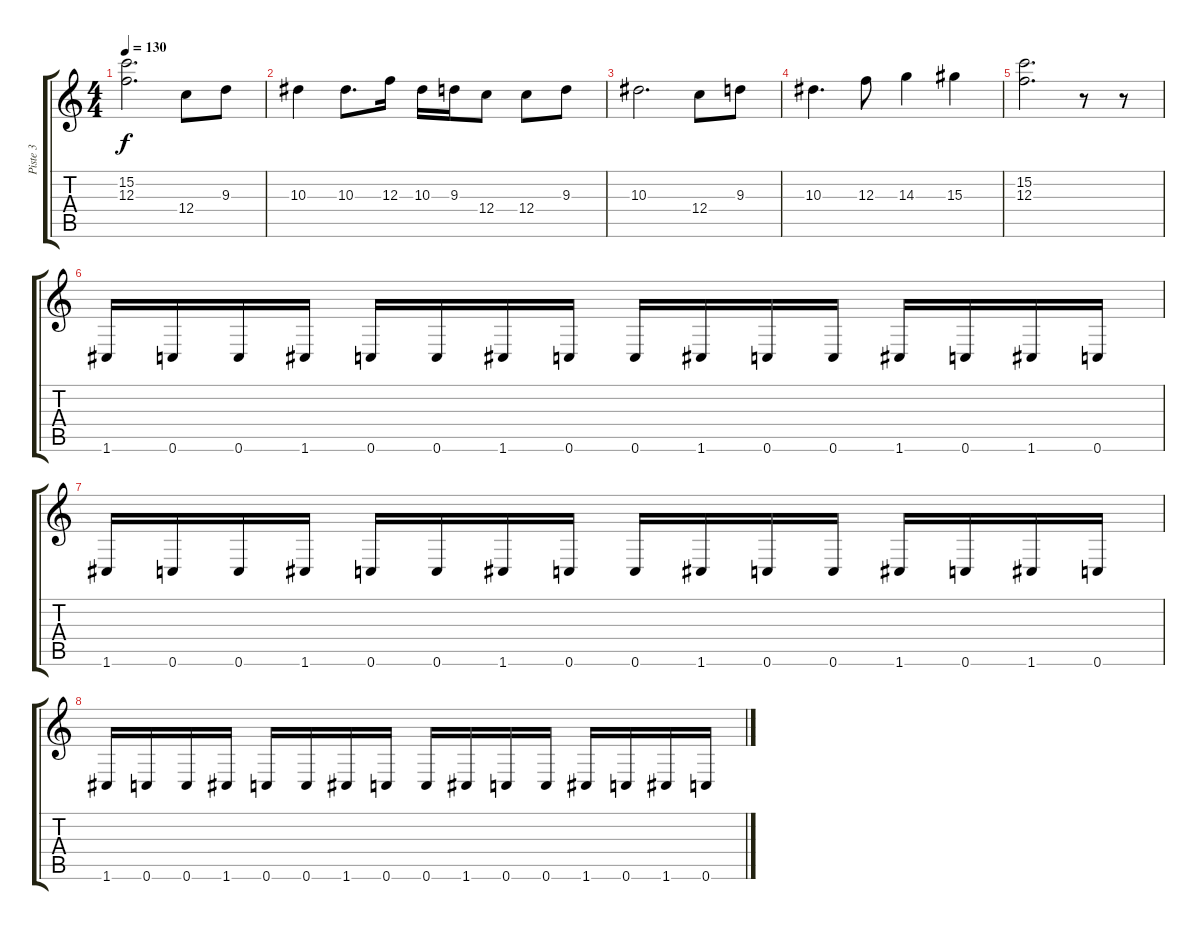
\track ("Piste 3" "Piste 3") {instrument overdrivenguitar}
\staff {score tabs}
\tuning (D4 A3 F3 C3 G2 C2) {hide}
\ts (4 4)
\tempo 130
\clef g2
\ks c
(15.2 12.3).2{d dy f} 12.4.8 9.3.8 |
10.3.4 10.3.8{d} 12.3.16 10.3.16 9.3.16 12.4.8 12.4.8 9.3.8 |
10.3.2{d} 12.4.8 9.3.8 |
10.3.4{d} 12.3.8 14.3.4 15.3.4 |
(15.2 12.3).2{d} r.8 r.8 |
1.6.16 0.6.16 0.6.16 1.6.16 0.6.16 0.6.16 1.6.16 0.6.16 0.6.16 1.6.16 0.6.16 0.6.16 1.6.16 0.6.16 1.6.16 0.6.16 |
1.6.16 0.6.16 0.6.16 1.6.16 0.6.16 0.6.16 1.6.16 0.6.16 0.6.16 1.6.16 0.6.16 0.6.16 1.6.16 0.6.16 1.6.16 0.6.16 |
1.6.16 0.6.16 0.6.16 1.6.16 0.6.16 0.6.16 1.6.16 0.6.16 0.6.16 1.6.16 0.6.16 0.6.16 1.6.16 0.6.16 1.6.16 0.6.16
